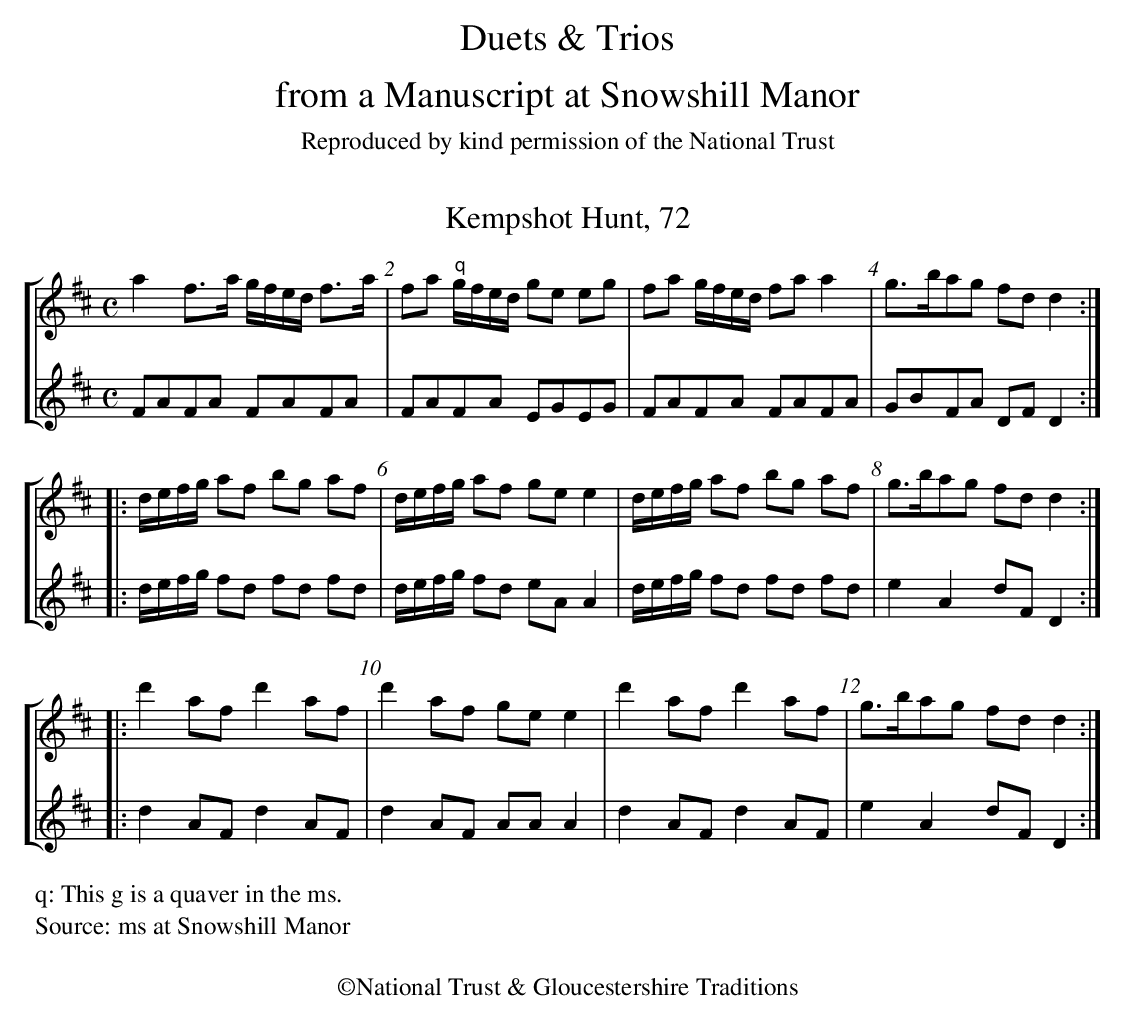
X:1
T:Kempshot Hunt, 72
%%staves [1 2]
M:C
L:1/8
K:D
V:1
a2 f>a g/f/e/d/ f>a | fa "^q"g/f/e/d/ ge eg |\
fa g/f/e/d/ fa a2 | g>bag fd d2 :|
V:2
FAFA FAFA | FAFA EGEG | FAFA FAFA | GBFA DF D2 :|
V:1
|: d/e/f/g/ af bg af | d/e/f/g/ af ge e2 |\
d/e/f/g/ af bg af | g>bag fd d2 :|
V:2
|: d/e/f/g/ fd fd fd | d/e/f/g/ fd eA A2 |\
d/e/f/g/ fd fd fd | e2 A2 dF D2 :|
V:1
|: d'2 af d'2 af | d'2 af ge e2 | d'2 af d'2 af | g>bag fd d2 :|
V:2
|: d2 AF d2 AF | d2 AF AA A2 | d2 AF d2 AF | e2 A2 dF D2 :|
